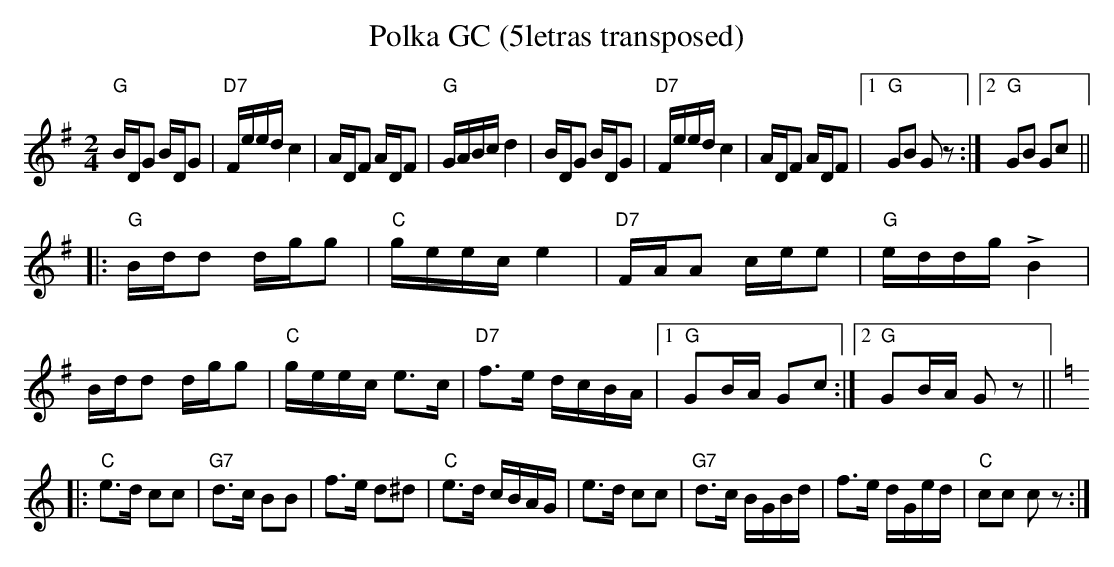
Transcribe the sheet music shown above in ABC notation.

X:1
T:Polka GC (5letras transposed)
M:2/4
L:1/16
K:G transpose=3  %%MIDI gchordon
"G"BDG2 BDG2 | "D7"Feedc4 | ADF2 ADF2 | "G"GABcd4 | BDG2 BDG2 | "D7"Feedc4 | ADF2 ADF2 |1 "G"G2B2 G2z2 :|2 "G"G2B2 G2c2 ||
|: "G"Bdd2 dgg2 | "C"geece4 | "D7"FAA2 cee2 | "G"eddg !>!B4 | Bdd2 dgg2 | "C"geec e3c | "D7"f3e dcBA |1 "G"G2BA G2c2 :|2 "G"G2BA G2z2 || [K:C]
|: "C"e3d c2c2 | "G7"d3c B2B2 | f3e d2^d2 | "C"e3d cBAG | e3d c2c2 | "G7"d3c BGBd | f3e dGed | "C"c2c2 c2z2 :|
